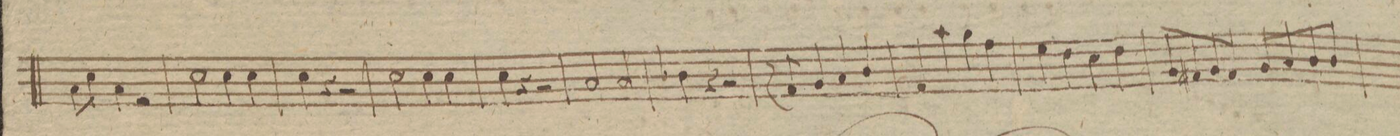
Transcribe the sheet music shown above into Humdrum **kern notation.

**kern	**dynam
*I"Violino Primo	*
*clefG2	*
*k[b-]	*
*met(c|)	*
*M2/2	*
8a\L	.
8cc\J	.
4a\	.
2r	.
=111	=111
2cc\	.
4cc\	.
4cc\	.
=112	=112
4cc\	.
4r	.
2r	.
=113	=113
2cc\	.
4cc\	.
4cc\	.
=114	=114
4cc\	.
4r	.
2r	.
=115	=115
2a/	.
2a/	.
=116	=116
4b-X\	.
4r	.
2r	.
=117	=117
8r	.
8f/	.
4g/	.
4a/	.
4b-/	.
=118	=118
4f/	.
4aa\	.
4gg\	.
4ff\	.
=119	=119
4ee\	.
4dd\	.
4cc\	.
4dd\	.
=120	=120
8g/L	.
8f#X/	.
8g/	.
8f#/J	.
8g/L	.
8a/	.
8b-/	.
8b-/J	.
=121	=121
*-	*-
